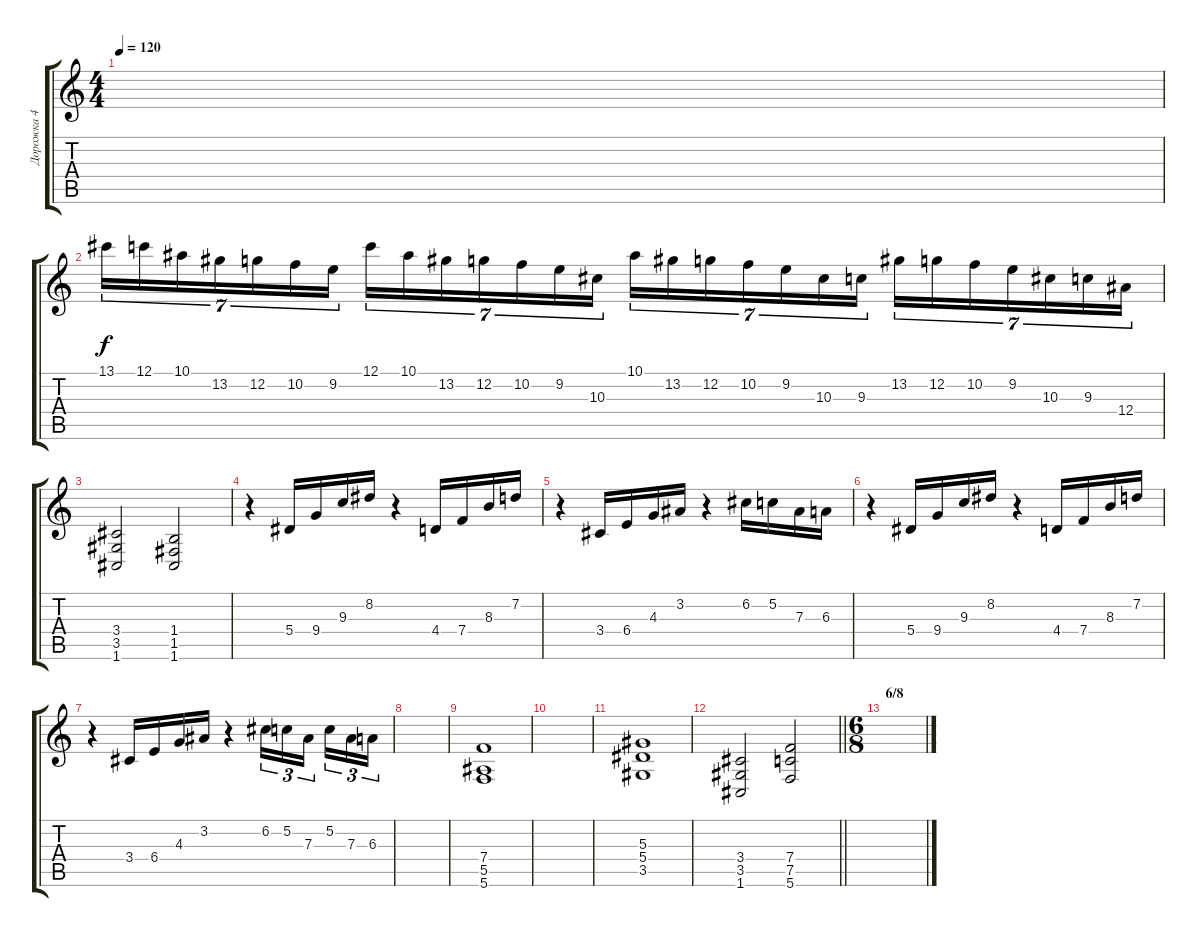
\track ("Дорожка 4" "Дорожка 4") {instrument distortionguitar}
\staff {score tabs}
\tuning (C4 G3 Eb3 Bb2 F2 C2) {hide}
\ts (4 4)
\tempo 120
\clef g2
\ks c
|
13.1.16{tu (7 4)} 12.1.16{tu (7 4)} 10.1.16{tu (7 4)} 13.2.16{tu (7 4)} 12.2.16{tu (7 4)} 10.2.16{tu (7 4)} 9.2.16{tu (7 4)} 12.1.16{tu (7 4)} 10.1.16{tu (7 4)} 13.2.16{tu (7 4)} 12.2.16{tu (7 4)} 10.2.16{tu (7 4)} 9.2.16{tu (7 4)} 10.3.16{tu (7 4)} 10.1.16{tu (7 4)} 13.2.16{tu (7 4)} 12.2.16{tu (7 4)} 10.2.16{tu (7 4)} 9.2.16{tu (7 4)} 10.3.16{tu (7 4)} 9.3.16{tu (7 4)} 13.2.16{tu (7 4)} 12.2.16{tu (7 4)} 10.2.16{tu (7 4)} 9.2.16{tu (7 4)} 10.3.16{tu (7 4)} 9.3.16{tu (7 4)} 12.4.16{tu (7 4)} |
(3.4 3.5 1.6).2 (1.4 1.5 1.6).2 |
r.4 5.4.16 9.4.16 9.3.16 8.2.16 r.4 4.4.16 7.4.16 8.3.16 7.2.16 |
r.4 3.4.16 6.4.16 4.3.16 3.2.16 r.4 6.2.16 5.2.16 7.3.16 6.3.16 |
r.4 5.4.16 9.4.16 9.3.16 8.2.16 r.4 4.4.16 7.4.16 8.3.16 7.2.16 |
r.4 3.4.16 6.4.16 4.3.16 3.2.16 r.4 6.2.16{tu (3 2)} 5.2.16{tu (3 2)} 7.3.16{tu (3 2)} 5.2.16{tu (3 2)} 7.3.16{tu (3 2)} 6.3.16{tu (3 2)} |
|
(7.4 5.5 5.6).1 |
|
(5.3 5.4 3.5).1 |
\barLineRight lightlight
(3.4 3.5 1.6).2 (7.4 7.5 5.6).2 |
\ts (6 8)
\section ("" "6/8")
